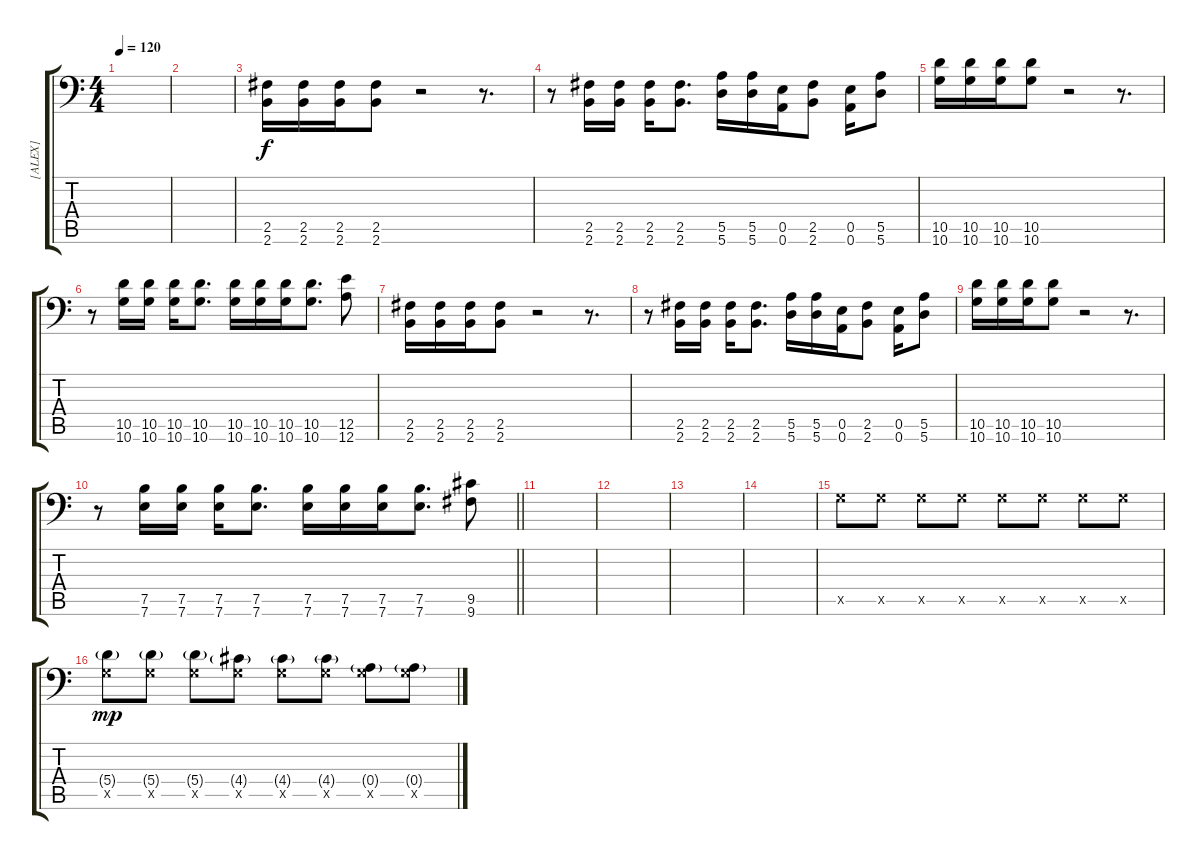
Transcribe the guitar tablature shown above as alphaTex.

\track ("[ALEX]" "[ALEX]") {instrument distortionguitar}
\staff {score tabs}
\tuning (B3 Gb3 D3 A2 E2 A1) {hide}
\ts (4 4)
\tempo 120
\clef f4
\ks c
|
|
(2.5 2.6).16{volume 16} (2.5 2.6).16 (2.5 2.6).16 (2.5 2.6).8 r.2 r.8{d} |
r.8 (2.5 2.6).16 (2.5 2.6).16 (2.5 2.6).16 (2.5 2.6).8{d} (5.5 5.6).16 (5.5 5.6).16 (0.5 0.6).16 (2.5 2.6).8 (0.5 0.6).16 (5.5 5.6).8 |
(10.5 10.6).16 (10.5 10.6).16 (10.5 10.6).16 (10.5 10.6).8 r.2 r.8{d} |
r.8 (10.5 10.6).16 (10.5 10.6).16 (10.5 10.6).16 (10.5 10.6).8{d} (10.5 10.6).16 (10.5 10.6).16 (10.5 10.6).16 (10.5 10.6).8{d} (12.5 12.6).8 |
(2.5 2.6).16 (2.5 2.6).16 (2.5 2.6).16 (2.5 2.6).8 r.2 r.8{d} |
r.8 (2.5 2.6).16 (2.5 2.6).16 (2.5 2.6).16 (2.5 2.6).8{d} (5.5 5.6).16 (5.5 5.6).16 (0.5 0.6).16 (2.5 2.6).8 (0.5 0.6).16 (5.5 5.6).8 |
(10.5 10.6).16 (10.5 10.6).16 (10.5 10.6).16 (10.5 10.6).8 r.2 r.8{d} |
\barLineRight lightlight
r.8 (7.5 7.6).16 (7.5 7.6).16 (7.5 7.6).16 (7.5 7.6).8{d} (7.5 7.6).16 (7.5 7.6).16 (7.5 7.6).16 (7.5 7.6).8{d} (9.5 9.6).8 |
|
|
|
|
3.5{x}.8{volume 15} 3.5{x}.8 3.5{x}.8 3.5{x}.8 3.5{x}.8 3.5{x}.8 3.5{x}.8 3.5{x}.8 |
(5.4{g} 3.5{x}).8{dy mp} (5.4{g} 3.5{x}).8 (5.4{g} 3.5{x}).8 (4.4{g} 3.5{x}).8 (4.4{g} 3.5{x}).8 (4.4{g} 3.5{x}).8 (0.4{g} 3.5{x}).8 (0.4{g} 3.5{x}).8
